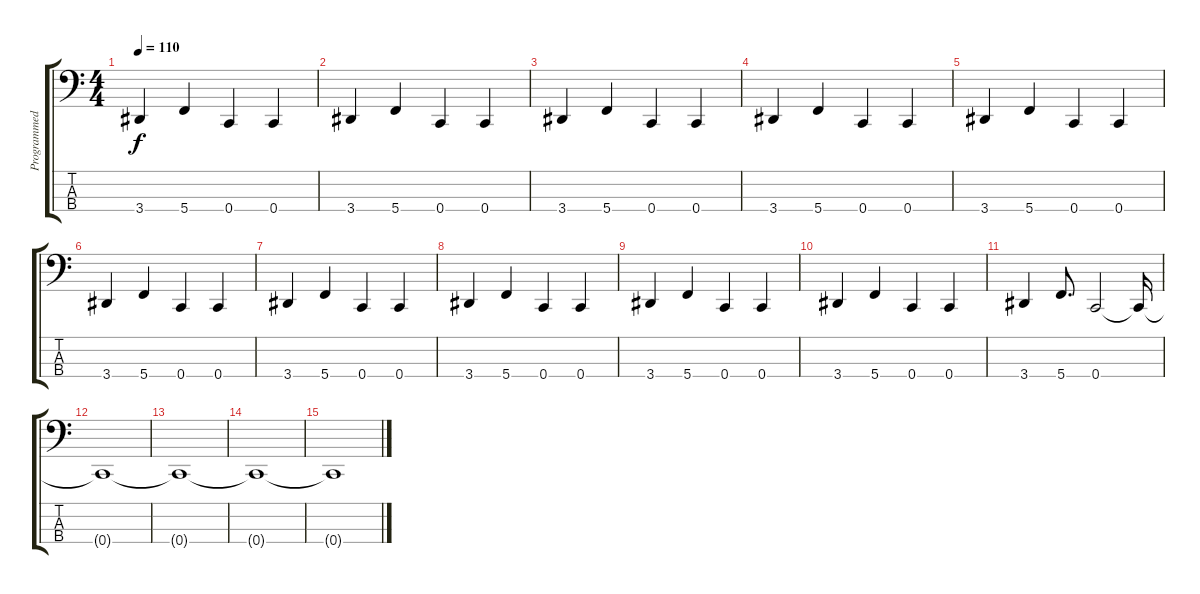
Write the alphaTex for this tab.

\track ("Programmed Bass" "Programmed") {instrument electricbassfinger}
\staff {score tabs}
\tuning (F2 C2 G1 C1) {hide}
\ts (4 4)
\tempo 110
\clef f4
\ks c
3.4.4{dy f} 5.4.4 0.4.4 0.4.4 |
3.4.4 5.4.4 0.4.4 0.4.4 |
3.4.4 5.4.4 0.4.4 0.4.4 |
3.4.4 5.4.4 0.4.4 0.4.4 |
3.4.4 5.4.4 0.4.4 0.4.4 |
3.4.4 5.4.4 0.4.4 0.4.4 |
3.4.4 5.4.4 0.4.4 0.4.4 |
3.4.4{volume 14 instrument electricbassfinger} 5.4.4 0.4.4 0.4.4 |
3.4.4 5.4.4 0.4.4 0.4.4 |
3.4.4 5.4.4 0.4.4 0.4.4 |
3.4.4 5.4.8{d} 0.4.2 0.4{t}.16 |
0.4{t}.1{volume 0} |
0.4{t}.1 |
0.4{t}.1 |
0.4{t}.1
